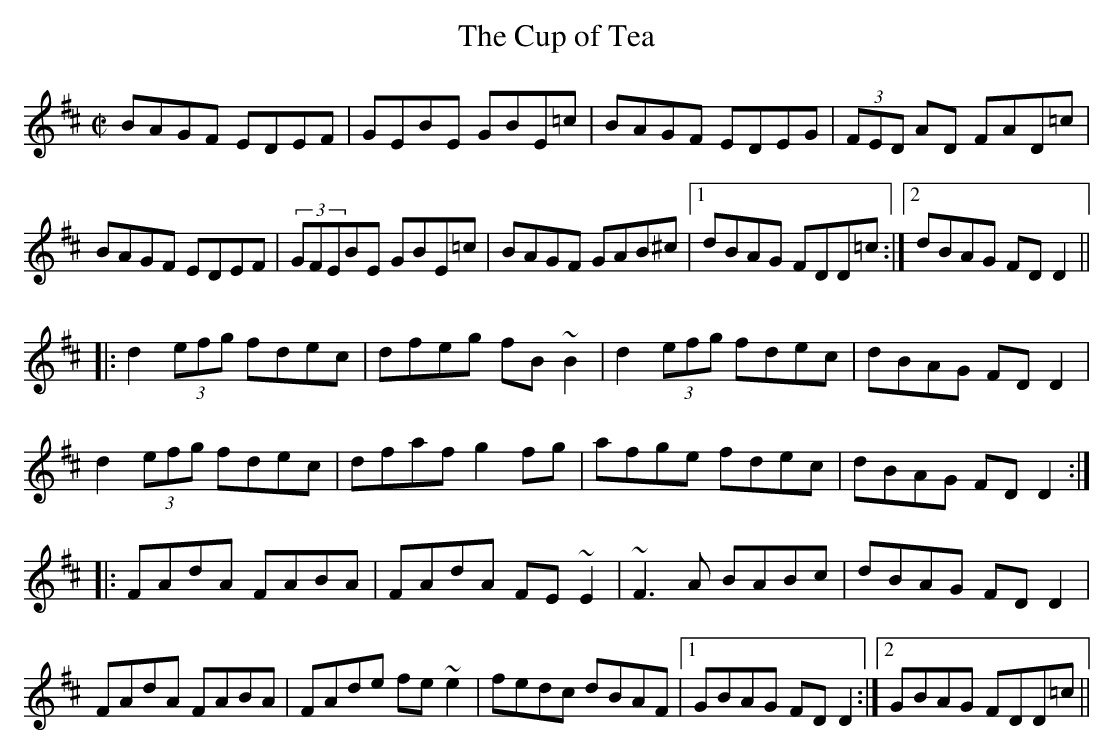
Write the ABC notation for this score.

X:1
T:Cup of Tea, The
M:C|
K:Edor
BAGF EDEF|GEBE GBE=c|BAGF EDEG|(3FED AD FAD=c|
BAGF EDEF|(3GFEBE GBE=c|BAGF GAB^c|1 dBAG FDD=c:|2 dBAG FDD2||
|:d2 (3efg fdec|dfeg fB~B2|d2 (3efg fdec|dBAG FDD2|
d2 (3efg fdec|dfaf g2fg|afge fdec|dBAG FDD2:|
|:FAdA FABA|FAdA FE~E2|~F3A BABc|dBAG FDD2|
FAdA FABA|FAde fe~e2|fedc dBAF|1 GBAG FDD2:|2 GBAG FDD=c||
